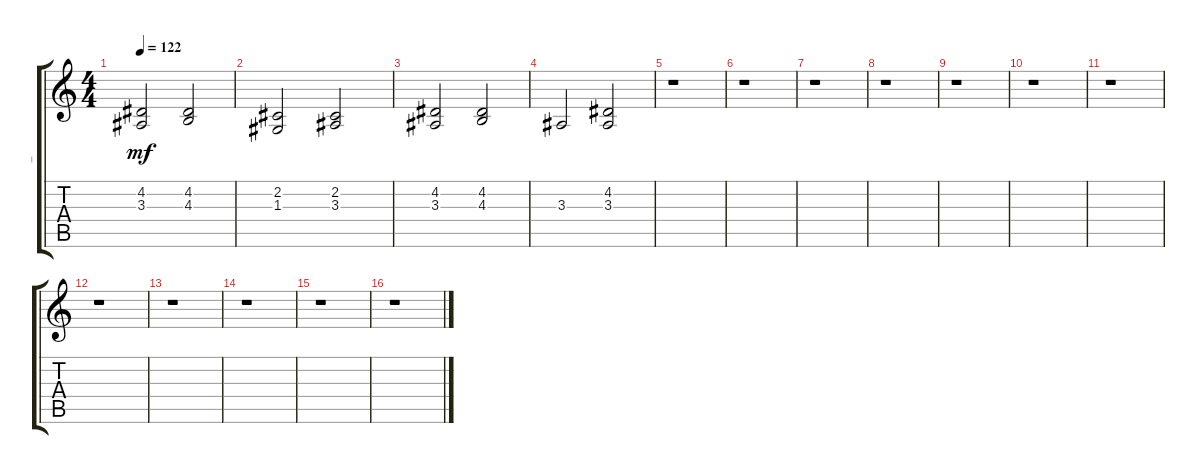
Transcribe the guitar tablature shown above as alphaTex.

\track ("_" "_") {instrument fx7echoes}
\staff {score tabs}
\tuning (E4 B3 G3 D3 A2 E2) {hide}
\ts (4 4)
\tempo 122
\clef g2
\ks c
(4.2 3.3).2{dy mf} (4.2 4.3).2 |
(2.2 1.3).2 (2.2 3.3).2 |
(4.2 3.3).2 (4.2 4.3).2 |
3.3.2 (4.2 3.3).2 |
r.1 |
r.1 |
r.1 |
r.1 |
r.1 |
r.1 |
r.1 |
r.1 |
r.1 |
r.1 |
r.1 |
r.1
